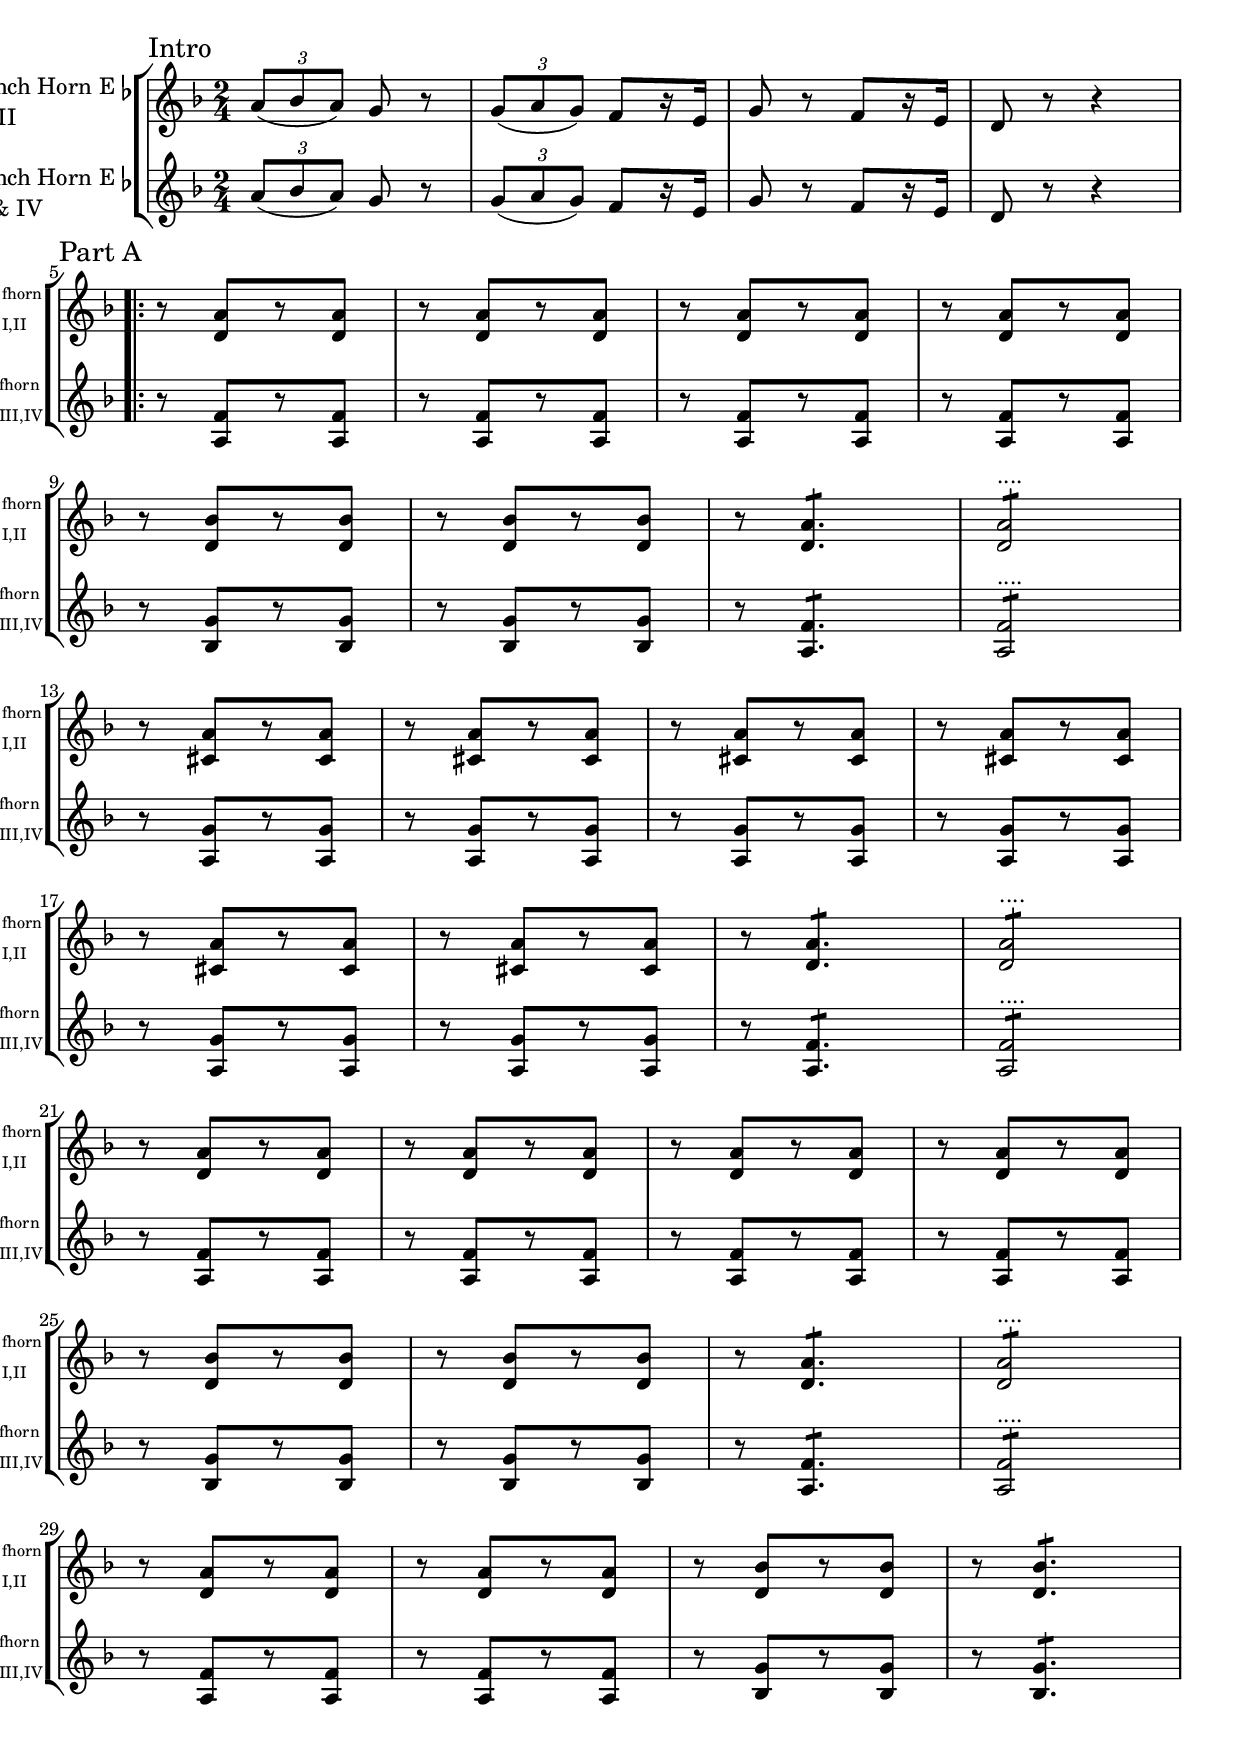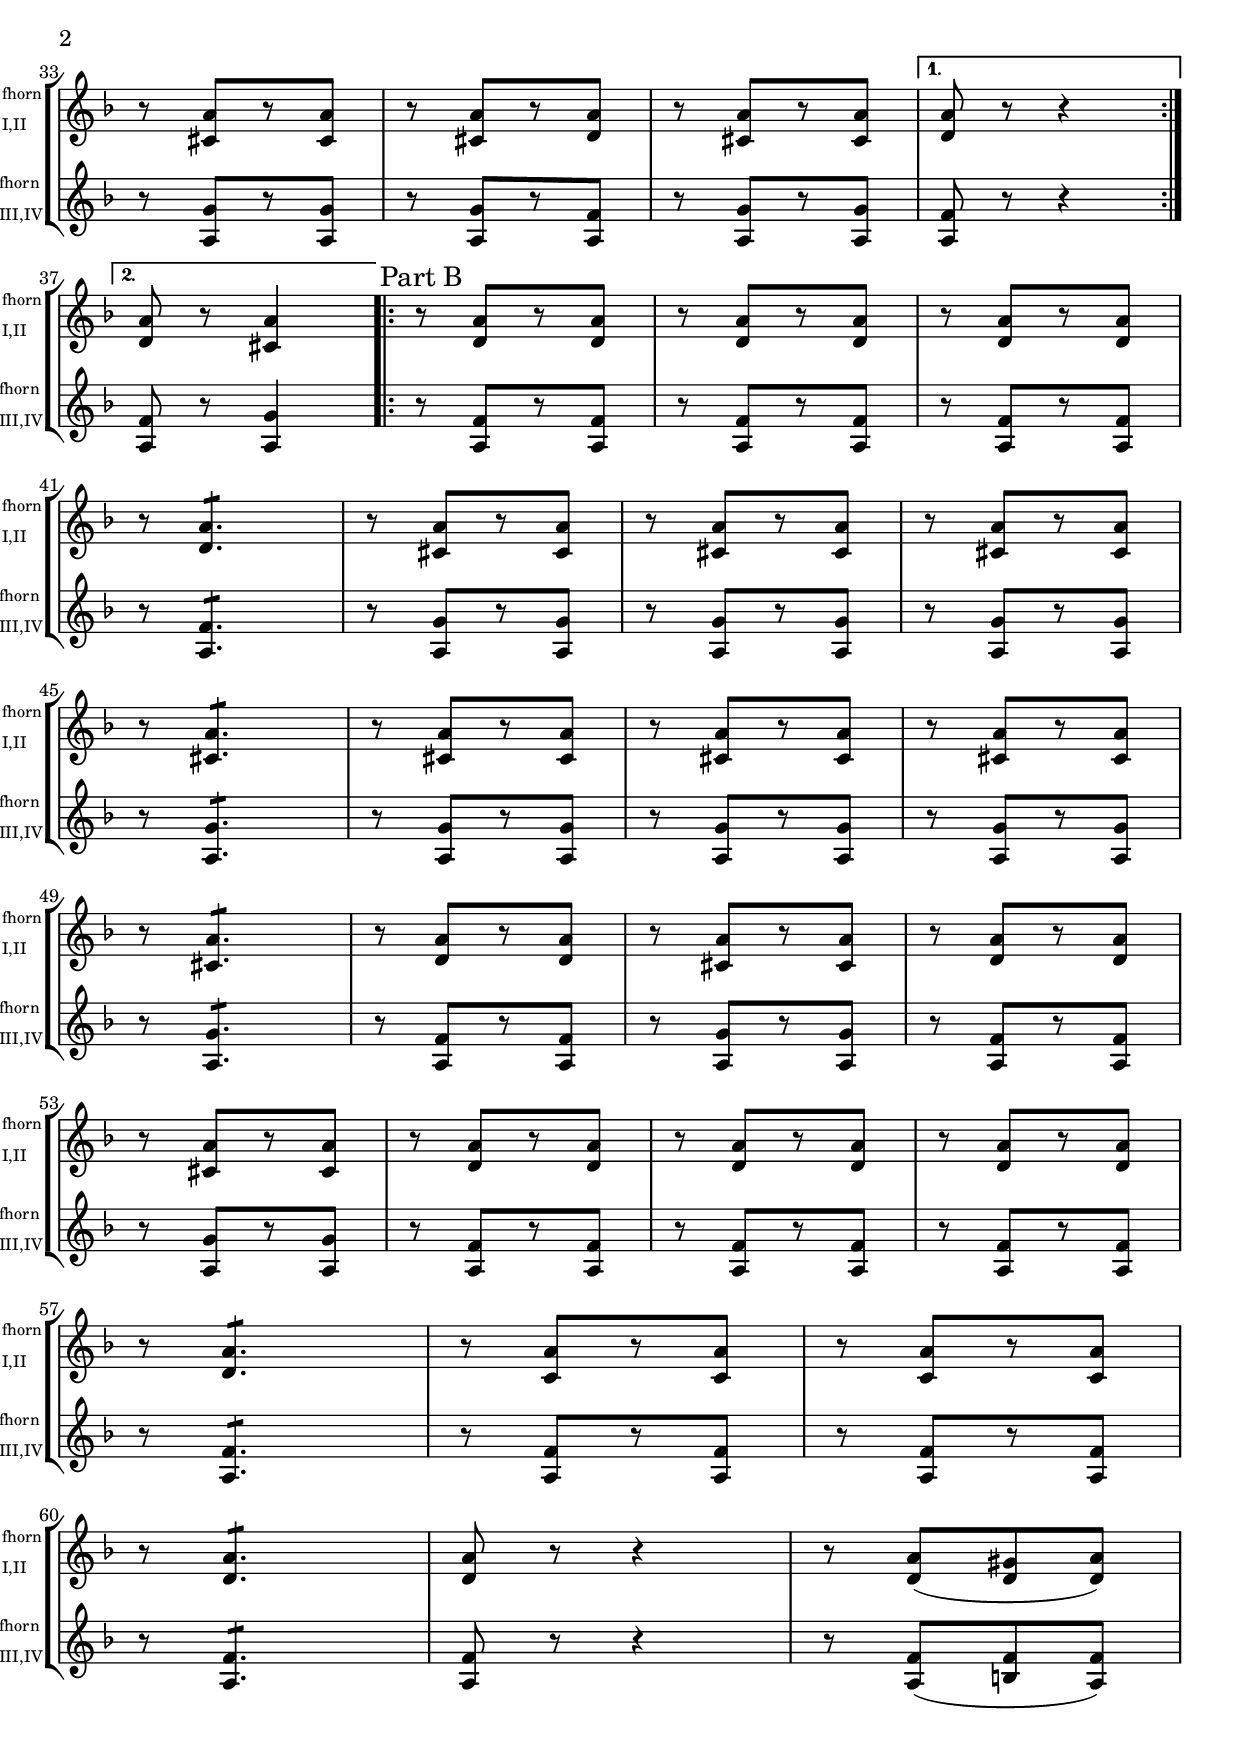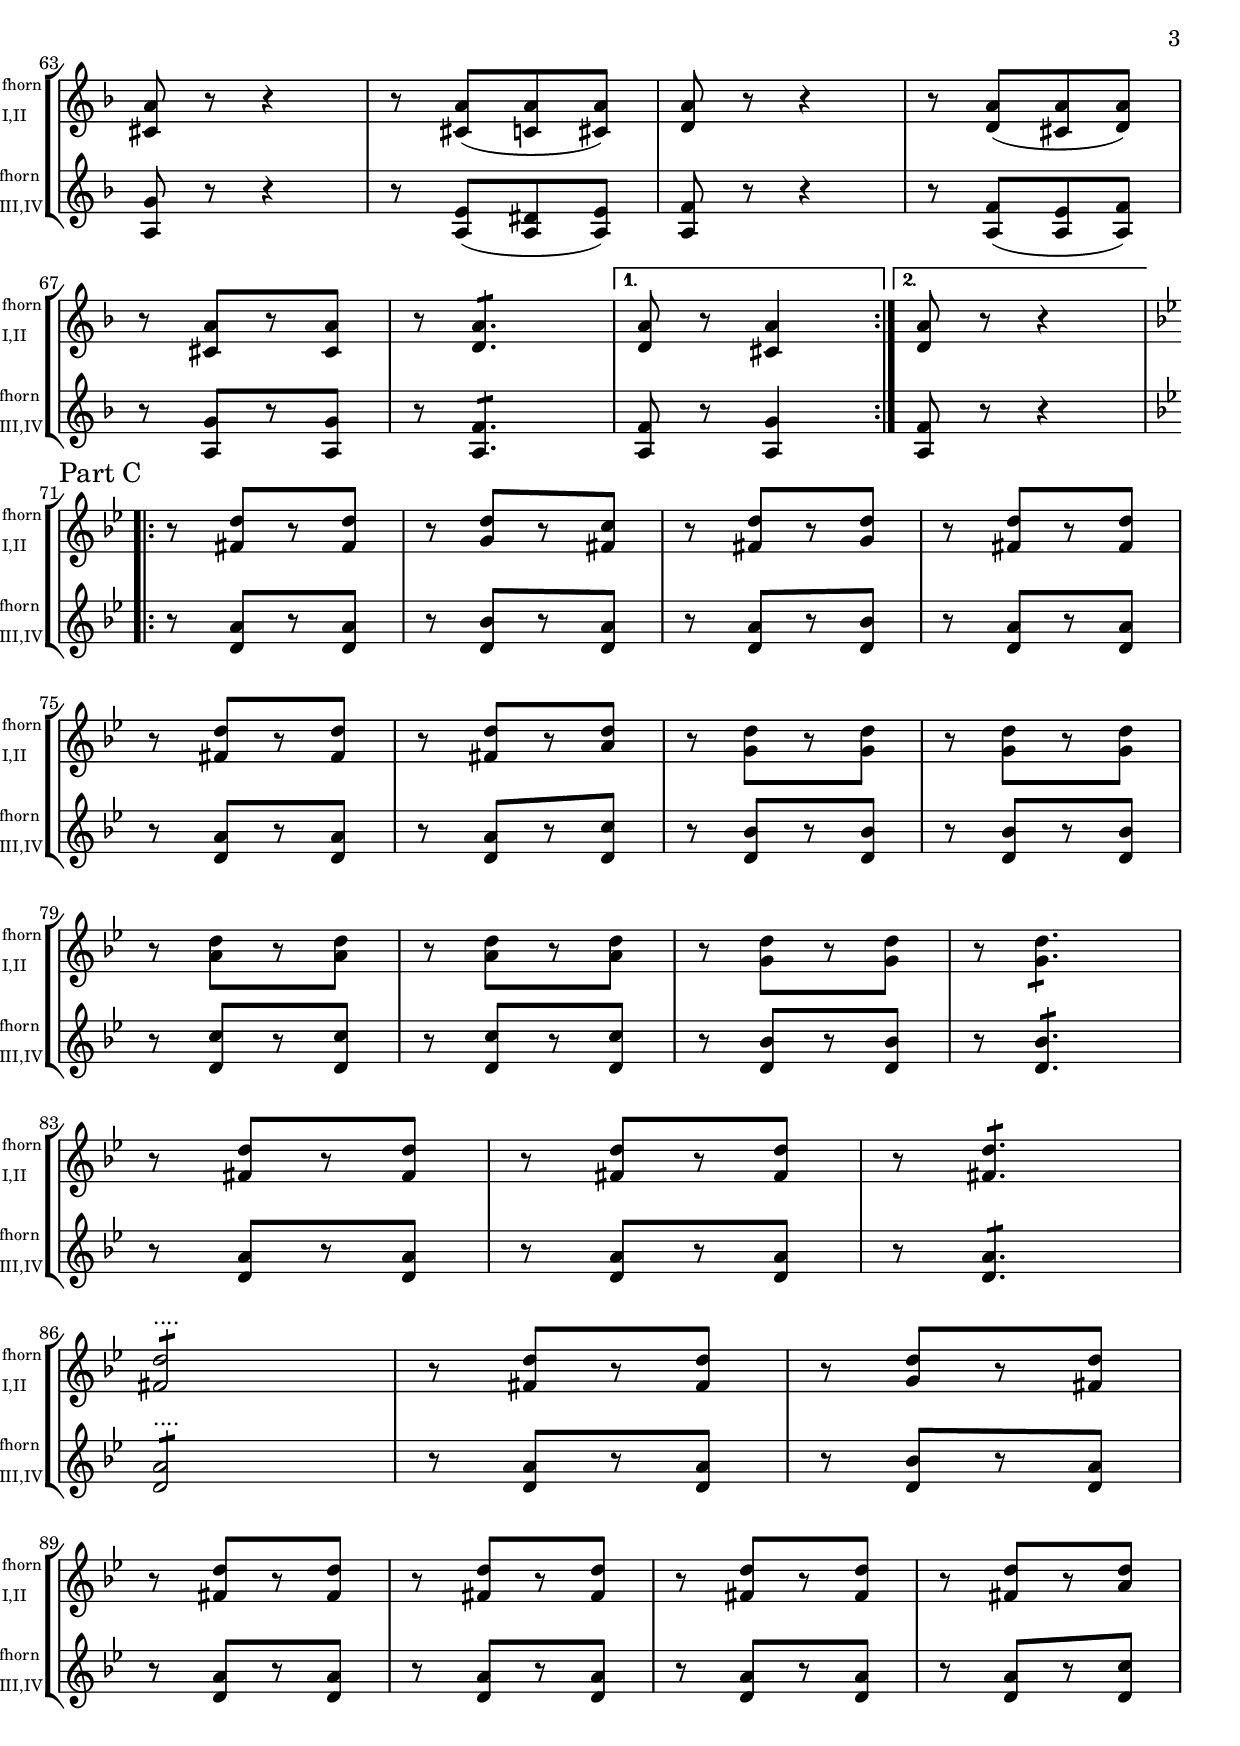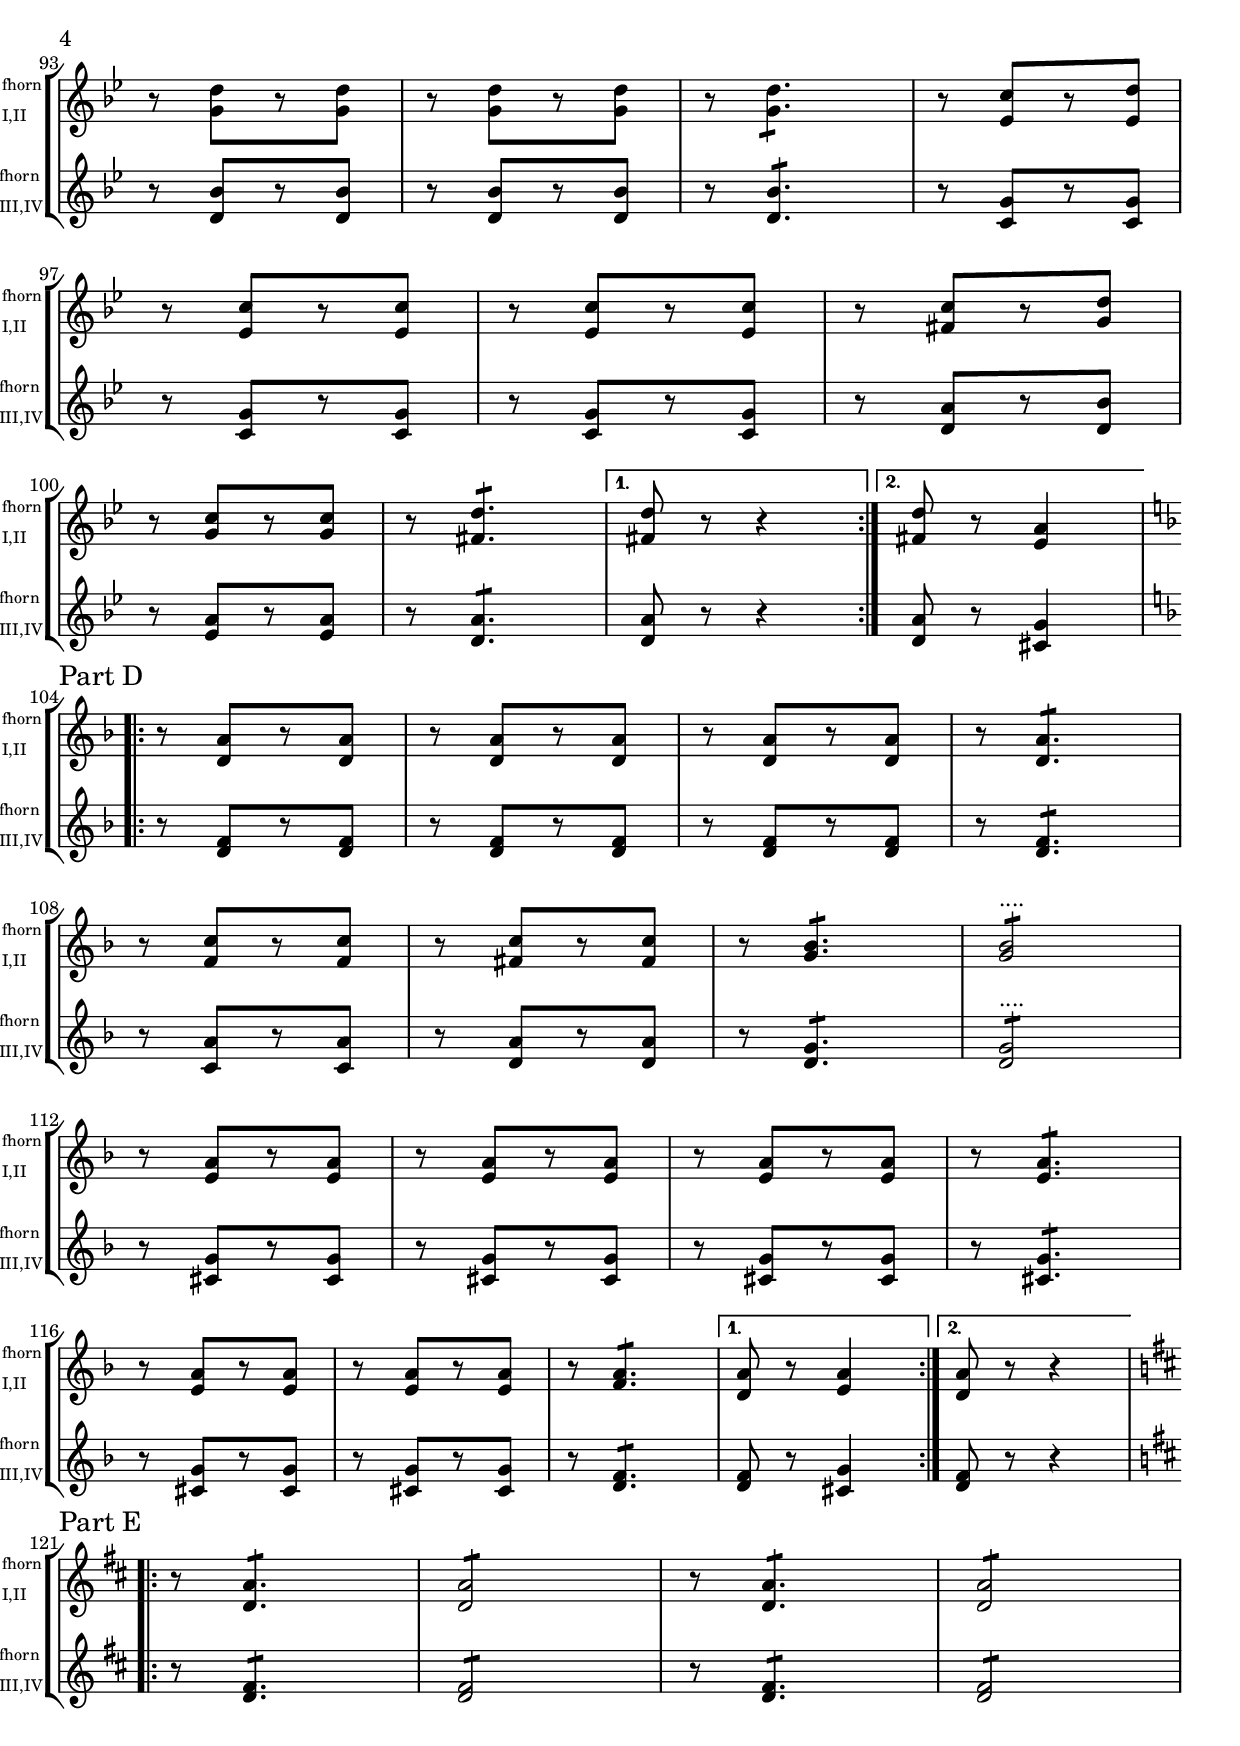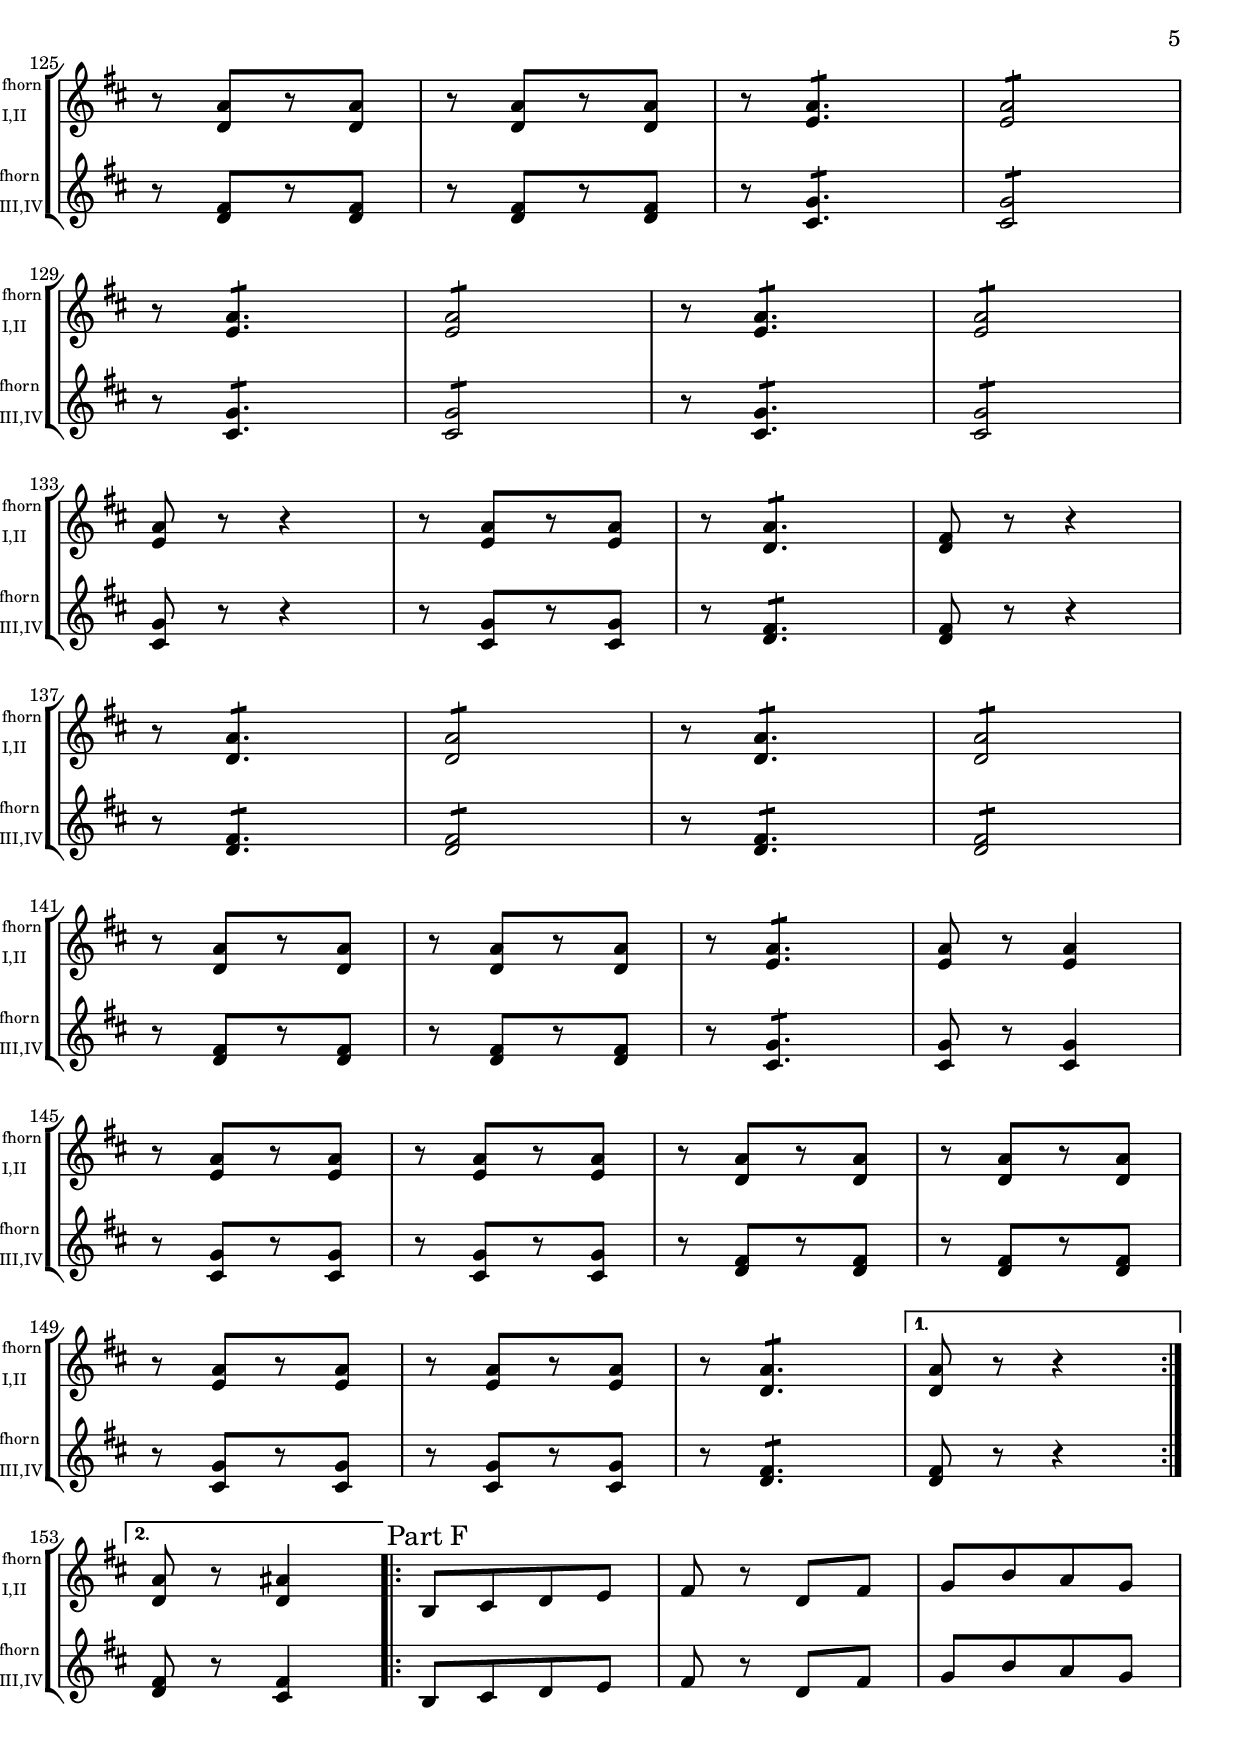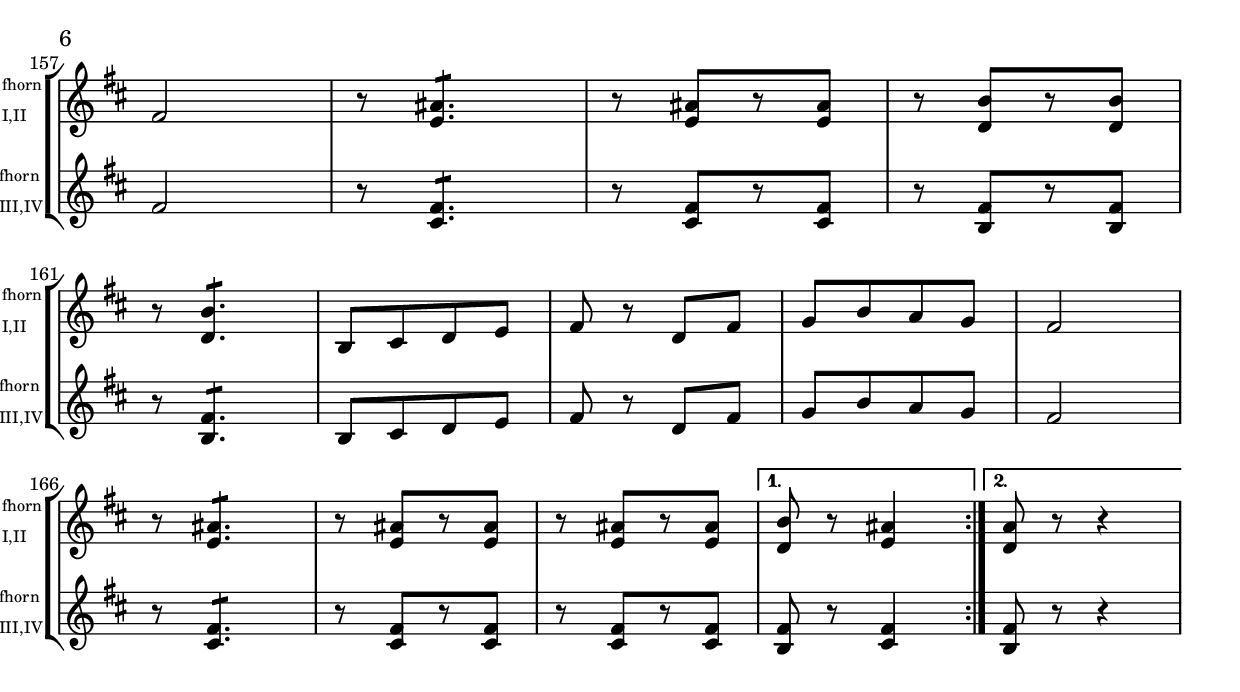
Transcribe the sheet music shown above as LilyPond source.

\version "2.24.0"

\include "helpers.ly"

frhornInIIA = {
  \sectionLabel "Intro"
  \key f \major
  | \trl {a'8( bes a)} g r | \trl {g( a g)} f[ r16 e] | g8 r f[ r16 e] | d8 r r4 \break

  \sectionLabel "Part A"
  \repeat volta 2 {
    | \rpt 4 { r8 <d a'>[ r <d a'>] } \break
    | \rpt 2 { r8 <d bes'>[ r <d bes'>] } | r <d a'>4.:8 | <d a'>2:8^"...." \break
    | \rpt 4 { r8 <cis a'>[ r <cis a'>] } \break
    | \rpt 2 { r8 <cis a'>[ r <cis a'>] }  | r8 <d a'>4.:8 | <d a'>2:8^"...." \break
    | \rpt 4 { r8 <d a'>[ r <d a'>] } \break
    | \rpt 2 { r8 <d bes'>[ r <d bes'>] } | r <d a'>4.:8 | <d a'>2:8^"...." \break
    | \rpt 2 { r8 <d a'>[ r <d a'>] } | r8 <d bes'>[ r <d bes'>] | r8 <d bes'>4.:8 \break
    | r8 <cis a'>[ r <cis a'>] | r8 <cis a'>[ r <d a'>] | r8 <cis a'>[ r <cis a'>]
  }
  \alternative {
    { <d a'> r r4 \break }
    { <d a'>8 r <cis a'>4 }
  }
} % A part

frhornIIInIVA = {
  \sectionLabel "Intro"
  \key f \major
  | \trl {a'8( bes a)} g r | \trl {g( a g)} f[ r16 e] | g8 r f[ r16 e] | d8 r r4 \break

  \sectionLabel "Part A"
  \repeat volta 2 {
    | \rpt 4 { r8 <f a,>[ r <f a,>] } \break
    | \rpt 2 { r8 <g bes,>[ r <g bes,>] } | r <f a,>4.:8 | <f a,>2:8^"...." \break
    | \rpt 4 { r8 <g a,>[ r <g a,>] } \break
    | \rpt 2 { r8 <g a,>[ r <g a,>] }  | r8 <f a,>4.:8 | <f a,>2:8^"...." \break
    | \rpt 4 { r8 <f a,>[ r <f a,>] } \break
    | \rpt 2 { r8 <g bes,>[ r <g bes,>] } | r <f a,>4.:8 | <f a,>2:8^"...." \break
    | \rpt 2 { r8 <f a,>[ r <f a,>] } | r8 <g bes,>[ r <g bes,>] | r8 <g bes,>4.:8 \break
    | r8 <g a,>[ r <g a,>] | r8 <g a,>[ r <f a,>] | r8 <g a,>[ r <g a,>]
  }
  \alternative {
    { <f a,> r r4 \break }
    { <f a,>8 r <g a,>4 }
  }
} % A part

%%%%%%%%%%%%%%%%%%%%%%%%%%%%

frhornInIIB = {
  \sectionLabel "Part B"
  \repeat volta 2 {
    | \rpt 3 { r8 <d a'>[ r <d a'>] } \break
    | r8 <d a'>4.:8 | \rpt 3 { r8 <cis a'>[ r <cis a'>] } \break
    | r8 <cis a'>4.:8 | \rpt 3 { r8 <cis a'>[ r <cis a'>] } \break
    | r8 <cis a'>4.:8 | r8 <d a'>[ r <d a'>] | r8 <cis a'>[ r <cis a'>] | r8 <d a'>[ r <d a'>] \break
    | r8 <cis a'>[ r <cis a'>] | \rpt 3 { r8 <d a'>[ r <d a'>] } \break
    | r8 <d a'>4.:8 | \rpt 2 { r8 <c a'>[ r <c a'>] } \break
    | r8 <d a'>4.:8 | <d a'>8 r r4 | r8 <d a'>([ <d gis> <d a'>)] \break
    | <cis a'>8 r r4 | r8 <cis a'>([ <c! a'> <cis a'>)] | <d a'>8 r r4 | r8 <d a'>([ <cis a'> <d a'>)] \break
    | r8 <cis a'>[ r <cis a'>] | r <d a'>4.:8
  }
  \alternative {
    { <d a'>8 r <cis a'>4 }
    { <d a'>8 r r4 \break}
  }
} % B part

frhornIIInIVB = {
  \sectionLabel "Part B"
  \repeat volta 2 {
    | \rpt 3 { r8 <f a,>[ r <f a,>] } \break
    | r8 <f a,>4.:8 | \rpt 3 { r8 <g a,>[ r <g a,>] } \break
    | r8 <g a,>4.:8 | \rpt 3 { r8 <g a,>[ r <g a,>] } \break
    | r8 <g a,>4.:8 | r8 <f a,>[ r <f a,>] | r8 <g a,>[ r <g a,>] | r8 <f a,>[ r <f a,>] \break
    | r8 <g a,>[ r <g a,>] | \rpt 3 { r8 <f a,>[ r <f a,>] } \break
    | r8 <f a,>4.:8 | \rpt 2 { r8 <f a,>[ r <f a,>] } \break
    | r8 <f a,>4.:8 | <f a,>8 r r4 | r8 <f a,>([ <f b,> <f a,>)] \break
    | <g a,>8 r r4 | r8 <e a,>([ <dis a> <e a,>)] | <f a,>8 r r4 | r8 <f a,>([ <e a,> <f a,>)] \break
    | r8 <g a,>[ r <g a,>] | r <f a,>4.:8
  }
  \alternative {
    { <f a,>8 r <g a,>4 }
    { <f a,>8 r r4 \break}
  }
} % B part

%%%%%%%%%%%%%%%%%%%%%%%%%%%%%%%

frhornInIIC = {
  \sectionLabel "Part C"
  \key bes \major
  \repeat volta 2 {
    | r8 <fis d'>[ r <fis d'>] | r8 <g d'>[ r <fis c'>] | r8 <fis d'>[ r <g d'>] | r8 <fis d'>[ r <fis d'>] \break
    | r8 <fis d'>[ r <fis d'>] | r8 <fis d'>[ r <a d>] | \rpt 2 { r8 <g d'>[ r <g d'>] } \break
    | \rpt 2 { r8 <a d>[ r <a d>] } | r8 <g d'>[ r <g d'>] | r8 <g d'>4.:8 \break
    | \rpt 2 { r8 <fis d'>[ r <fis d'>] } | r8 <fis d'>4.:8 \break
    | <fis d'>2:8^"...." | r8 <fis d'>[ r <fis d'>] | r8 <g d'>[ r <fis d'>] \break
    | \rpt 3 { r8 <fis d'>[ r <fis d'>] } | r8 <fis d'>[ r <a d>] \break
    | \rpt 2 { r8 <g d'>[ r <g d'>] } | r8 <g d'>4.:8 | r8 <ees c'>[ r <ees d'>] \break
    | \grace s8 \rpt 2 { r8 <ees c'>[ r <ees c'>] } | r8 <fis c'>[ r <g d'>] \break
    | r8 <g c>[ r <g c>] | r <fis d'>4.:8
  }
  \alternative {
    { <fis d'>8 r r4 }
    { <fis d'>8 r <ees a>4 \break }
  }
} % C part

frhornIIInIVC = {
  \sectionLabel "Part C"
  \key bes \major
  \repeat volta 2 {
    | r8 <a d,>[ r <a d,>] | r8 <bes d,>[ r <a d,>] | r8 <a d,>[ r <bes d,>] | r8 <a d,>[ r <a d,>] \break
    | r8 <a d,>[ r <a d,>] | r8 <a d,>[ r <c d,>] | \rpt 2 { r8 <bes d,>[ r <bes d,>] } \break
    | \rpt 2 { r8 <c d,>[ r <c d,>] } | r8 <bes d,>[ r <bes d,>] | r8 <bes d,>4.:8 \break
    | \rpt 2 { r8 <a d,>[ r <a d,>] } | r8 <a d,>4.:8 \break
    | <a d,>2:8^"...." | r8 <a d,>[ r <a d,>] | r8 <bes d,>[ r <a d,>] \break
    | \rpt 3 { r8 <a d,>[ r <a d,>] } | r8 <a d,>[ r <c d,>] \break
    | \rpt 2 { r8 <bes d,>[ r <bes d,>] } | r8 <bes d,>4.:8 | r8 <g c,>[ r <g c,>] \break
    | \grace s8 \rpt 2 { r8 <g c,>[ r <g c,>] } | r8 <a d,>[ r <bes d,>] \break
    | r8 <a ees>[ r <a ees>] | r <a d,>4.:8
  }
  \alternative {
    { <a d,>8 r r4 }
    { <a d,>8 r <g cis,>4 \break }
  }
} % C part

%%%%%%%%%%%%%%%%%%%%%%%%%%%%%%%

frhornInIID = {
  \sectionLabel "Part D"
  \key f \major
  \repeat volta 2 {
    | \rpt 3 { r8 <d a'>[ r <d a'>] } | | r8 <d a'>4.:8 \break
    | r8 <f c'>[ r <f c'>] | r <fis c'>[ r <fis c'>] | r <g bes>4.:8 | <g bes>2:8^"...." \break
    | \rpt 3 { r8 <e a>[ r <e a>] } | | r8 <e a>4.:8 \break
    | \rpt 2 { r8 <e a>[ r <e a>] } | | r8 <f a>4.:8
  }
  \alternative {
    { <d a'>8 r <e a>4 }
    { <d a'>8 r r4 \break }
  }
} % D part

frhornIIInIVD = {
  \sectionLabel "Part D"
  \key f \major
  \repeat volta 2 {
    | \rpt 3 { r8 <f d>[ r <f d>] } | | r8 <f d>4.:8 \break
    | r8 <a c,>[ r <a c,>] | r <a d,>[ r <a d,>] | r <g d>4.:8 | <g d>2:8^"...." \break
    | \rpt 3 { r8 <g cis,>[ r <g cis,>] } | | r8 <g cis,>4.:8 \break
    | \rpt 2 { r8 <g cis,>[ r <g cis,>] } | | r8 <f d>4.:8
  }
  \alternative {
    { <f d>8 r <g cis,>4 }
    { <f d>8 r r4 \break }
  }
} % D part

%%%%%%%%%%%%%%%%%%%%%%%%%%%%%%

frhornInIIE = {
  \sectionLabel "Part E"
  \key d \major
  \repeat volta 2 {
    | \rpt 2 { r8 <d a'>4.:8 | <d a'>2:8 } \break
    | \rpt 2 { r8 <d a'>[ r <d a'>] } | r8 <e a>4.:8 | <e a>2:8 \break
    | \rpt 2 { r8 <e a>4.:8 | <e a>2:8 } \break
    | <e a>8 r r4 | r8 <e a>[ r <e a>] | r <d a'>4.:8 | <d fis>8 r r4 \break
    | \rpt 2 { r8 <d a'>4.:8 | <d a'>2:8 } \break
    | \rpt 2 { r8 <d a'>[ r <d a'>] } | r8 <e a>4.:8 | <e a>8 r <e a>4 \break
    | \rpt 2 { r8 <e a>[ r <e a>] } | \rpt 2 { r8 <d a'>[ r <d a'>] } \break
    | \rpt 2 { r8 <e a>[ r <e a>] } | r8 <d a'>4.:8
  }
  \alternative {
    { <d a'>8 r r4 \break }
    { <d a'>8 r <d ais'>4 }
  }
} % E part

frhornIIInIVE = {
  \sectionLabel "Part E"
  \key d \major
  \repeat volta 2 {
    | \rpt 2 { r8 <fis d>4.:8 | <fis d>2:8 } \break
    | \rpt 2 { r8 <fis d>[ r <fis d>] } | r8 <g cis,>4.:8 | <g cis,>2:8 \break
    | \rpt 2 { r8 <g cis,>4.:8 | <g cis,>2:8 } \break
    | <g cis,>8 r r4 | r8 <g cis,>[ r <g cis,>] | r <fis d>4.:8 | <fis d>8 r r4 \break
    | \rpt 2 { r8 <fis d>4.:8 | <fis d>2:8 } \break
    | \rpt 2 { r8 <fis d>[ r <fis d>] } | r8 <g cis,>4.:8 | <g cis,>8 r <g cis,>4 \break
    | \rpt 2 { r8 <g cis,>[ r <g cis,>] } | \rpt 2 { r8 <fis d>[ r <fis d>] } \break
    | \rpt 2 { r8 <g cis,>[ r <g cis,>] } | r8 <fis d>4.:8
  }
  \alternative {
    { <fis d>8 r r4 \break }
    { <fis d>8 r <fis cis>4 }
  }
} % E part

%%%%%%%%%%%%%%%%%%%%%%%%%%%%%%%

frhornInIIF = {
  \sectionLabel "Part F"
  \repeat volta 2 {
    | b8[ cis d e] | fis8 r d[ fis] | g[ b a g] \break
    | fis2 | r8 <e ais>4.:8 | r8 <e ais>[ r <e ais>] | r8 <d b'>[ r <d b'>] \break
    | r8 <d b'>4.:8 | b8[ cis d e] | fis r d[ fis] | g[ b a g] | fis2 \break
    | r8 <e ais>4.:8 | \rpt 2 { r8 <e ais>[ r <e ais>] }
  }
  \alternative {
    { <d b'>8 r <e ais>4 }
    { <d a'>8 r r4 }
  }
} % F part

frhornIIInIVF = {
  \sectionLabel "Part F"
  \repeat volta 2 {
    | b,8[ cis d e] | fis8 r d[ fis] | g[ b a g] \break
    | fis2 | r8 <fis cis>4.:8 | r8 <fis cis>[ r <fis cis>] | r8 <fis b,>[ r <fis b,>] \break
    | r8 <fis b,>4.:8 | b,8[ cis d e] | fis r d[ fis] | g[ b a g] | fis2 \break
    | r8 <fis cis>4.:8 | \rpt 2 { r8 <fis cis>[ r <fis cis>] }
  }
  \alternative {
    { <fis b,>8 r <fis cis>4 }
    { <fis b,>8 r r4 }
  }
} % F part

%%%%%%%%%%%%%%%%%%%%%%%%%%%%%%%

frhornInIINotes = {
  \time 2/4
  \relative c' {
    \frhornInIIA
    \frhornInIIB
    \frhornInIIC
    \frhornInIID
    \frhornInIIE
    \frhornInIIF
  }
}


frhornIIInIVNotes = {
  \time 2/4
  \relative c' {
    \frhornIIInIVA
    \frhornIIInIVB
    \frhornIIInIVC
    \frhornIIInIVD
    \frhornIIInIVE
    \frhornIIInIVF
  }
}

sgFrenchHorn = \new StaffGroup <<
  \new Staff \with {
    instrumentName = \markup { \column { \line { French Horn E\flat} \line {"I & II"} } }
    shortInstrumentName = \markup \teeny { \column { \line {"fhorn"} \line {"I,II"} } }
  }
  \frhornInIINotes

  \new Staff \with {
    instrumentName = \markup { \column { \line { French Horn E\flat} \line {"III & IV"} } }
    shortInstrumentName = \markup \teeny { \column { \line {"fhorn"} \line {"III,IV"} } }
  }
  \frhornIIInIVNotes
>>

\score {
  \sgFrenchHorn
}
